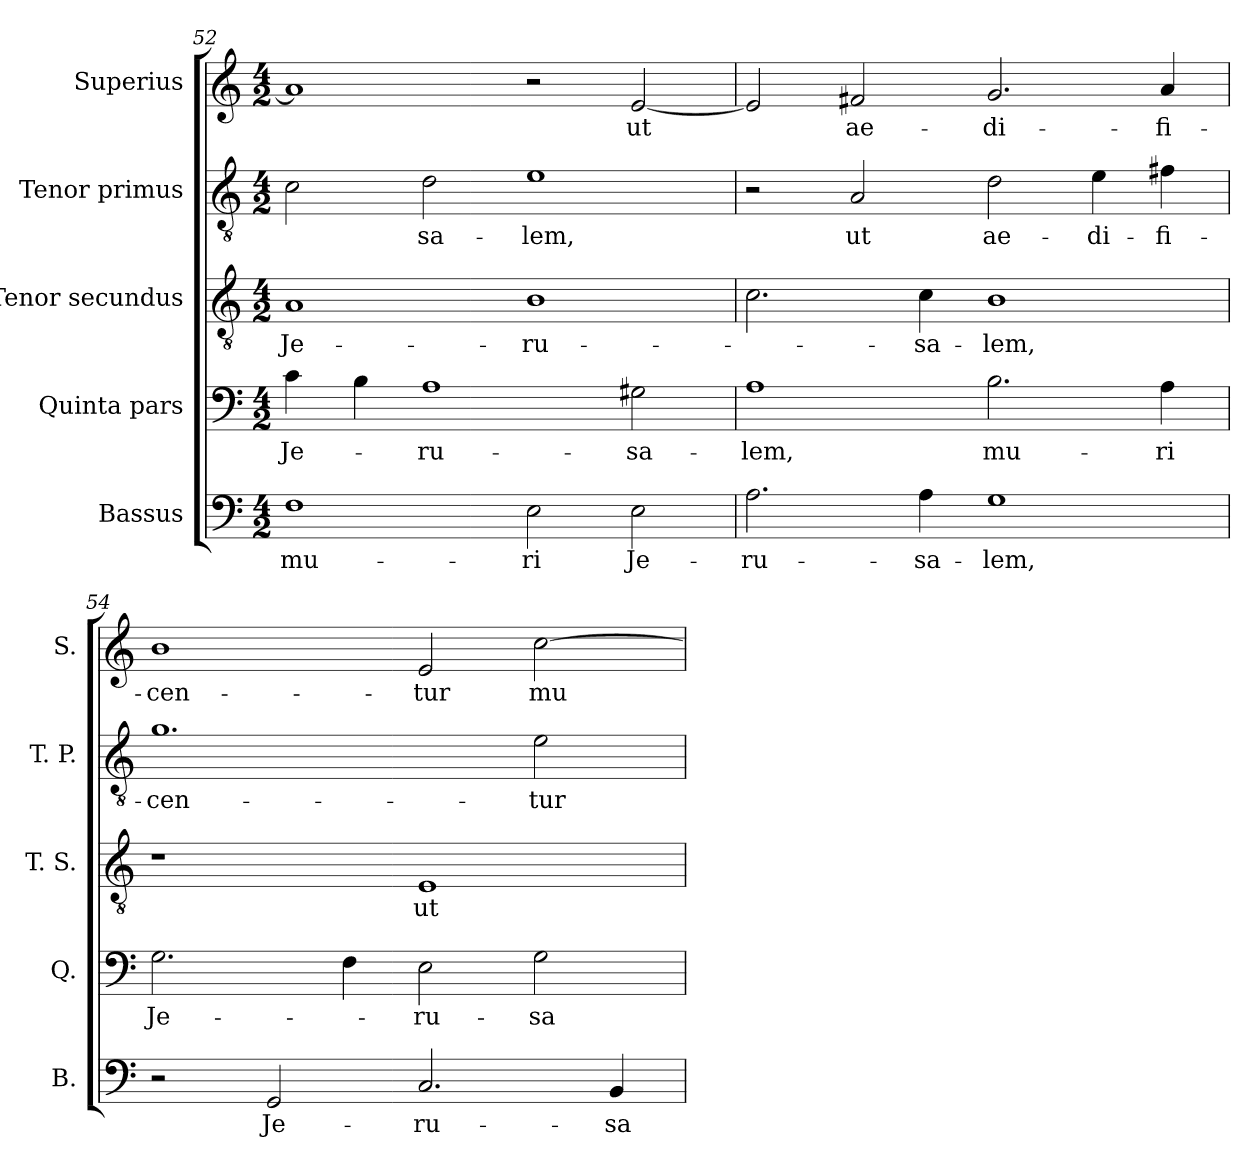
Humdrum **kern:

**kern	**text	**kern	**text	**kern	**text	**kern	**text	**kern	**text
*part5	*part5	*part4	*part4	*part3	*part3	*part2	*part2	*part1	*part1
*staff5	*staff5	*staff4	*staff4	*staff3	*staff3	*staff2	*staff2	*staff1	*staff1
*I"Bassus	*	*I"Quinta pars	*	*I"Tenor secundus	*	*I"Tenor primus	*	*I"Superius	*
*I'B.	*	*I'Q.	*	*I'T. S.	*	*I'T. P.	*	*I'S.	*
*clefF4	*	*clefF4	*	*clefGv2	*	*clefGv2	*	*clefG2	*
*M4/2	*	*M4/2	*	*M4/2	*	*M4/2	*	*M4/2	*
=52	=52	=52	=52	=52	=52	=52	=52	=52	=52
!	!LO:LY:b:cj	!	!LO:LY:b:cj	!	!LO:LY:b:cj	!	!	!	!
1F	mu-	4c\	Je-	1A	Je-	2c\	.	1a]	.
.	.	4B\	.	.	.	.	.	.	.
!	!	!	!LO:LY:b:cj	!	!	!	!LO:LY:b:cj	!	!
.	.	1A	-ru-	.	.	2d\	-sa-	.	.
!	!LO:LY:b:cj	!	!	!	!LO:LY:b:cj	!	!LO:LY:b:cj	!	!
2E\	-ri	.	.	1B	-ru-	1e	-lem,	2r	.
!	!LO:LY:b:cj	!	!LO:LY:b:cj	!	!	!	!	!	!LO:LY:b:cj
2E\	Je-	2G#X\	-sa-	.	.	.	.	[<2e/	ut
=53	=53	=53	=53	=53	=53	=53	=53	=53	=53
!	!LO:LY:b:cj	!	!LO:LY:b:cj	!	!	!	!	!	!
2.A\	-ru-	1A	-lem,	2.c\	.	2r	.	2e/]	.
!	!	!	!	!	!	!	!LO:LY:b:cj	!	!LO:LY:b:cj
.	.	.	.	.	.	2A/	ut	2f#X/	ae-
!	!LO:LY:b:cj	!	!	!	!LO:LY:b:cj	!	!	!	!
4A\	-sa-	.	.	4c\	-sa-	.	.	.	.
!	!LO:LY:b:cj	!	!LO:LY:b:cj	!	!LO:LY:b:cj	!	!LO:LY:b:cj	!	!LO:LY:b:cj
1G	-lem,	2.B\	mu-	1B	-lem,	2d\	ae-	2.g/	-di-
!	!	!	!	!	!	!	!LO:LY:b:cj	!	!
.	.	.	.	.	.	4e\	-di-	.	.
!	!	!	!LO:LY:b:cj	!	!	!	!LO:LY:b:cj	!	!LO:LY:b:cj
.	.	4A\	-ri	.	.	4f#X\	-fi-	4a/	-fi-
!!LO:PB:g=z
=54	=54	=54	=54	=54	=54	=54	=54	=54	=54
!	!	!	!LO:LY:b:cj	!	!	!	!LO:LY:b:cj	!	!LO:LY:b:cj
2r	.	2.G\	Je-	1r	.	1.g	-cen-	1b	-cen-
!	!LO:LY:b:cj	!	!	!	!	!	!	!	!
2GG/	Je-	.	.	.	.	.	.	.	.
.	.	4F\	.	.	.	.	.	.	.
!	!LO:LY:b:cj	!	!LO:LY:b:cj	!	!LO:LY:b:cj	!	!	!	!LO:LY:b:cj
2.C/	-ru-	2E\	-ru-	1E	ut	.	.	2e/	-tur
!	!	!	!LO:LY:b:cj	!	!	!	!LO:LY:b:cj	!	!LO:LY:b:cj
.	.	2G\	-sa-	.	.	2e\	-tur	[>2cc\	mu-
!	!LO:LY:b:cj	!	!	!	!	!	!	!	!
4BB/	-sa-	.	.	.	.	.	.	.	.
=	=	=	=	=	=	=	=	=	=
*-	*-	*-	*-	*-	*-	*-	*-	*-	*-
